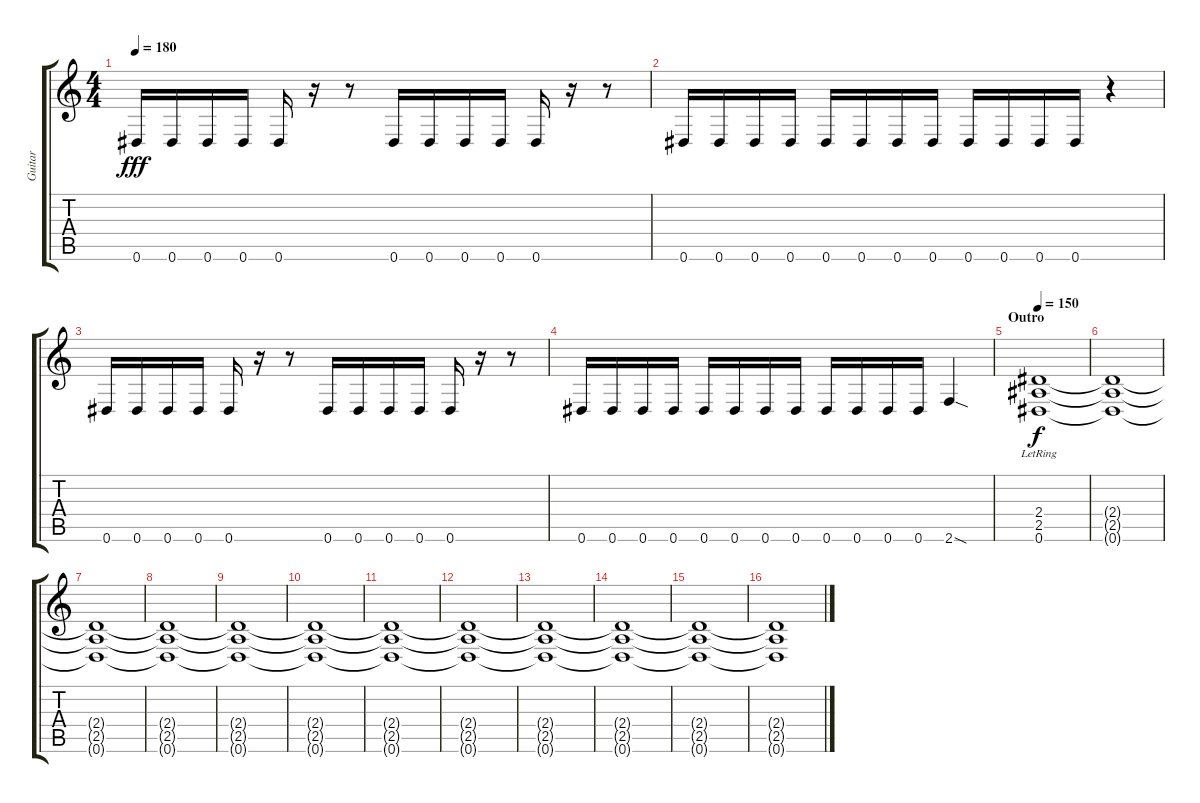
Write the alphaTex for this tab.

\track ("Guitar" "Guitar") {instrument overdrivenguitar}
\staff {score tabs}
\tuning (Eb4 Bb3 Gb3 Db3 Ab2 Eb2) {hide}
\ts (4 4)
\tempo 180
\clef g2
\ks c
0.6.16{dy fff} 0.6.16 0.6.16 0.6.16 0.6.16 r.16 r.8 0.6.16 0.6.16 0.6.16 0.6.16 0.6.16 r.16 r.8 |
0.6.16 0.6.16 0.6.16 0.6.16 0.6.16 0.6.16 0.6.16 0.6.16 0.6.16 0.6.16 0.6.16 0.6.16 r.4 |
0.6.16 0.6.16 0.6.16 0.6.16 0.6.16 r.16 r.8 0.6.16 0.6.16 0.6.16 0.6.16 0.6.16 r.16 r.8 |
0.6.16 0.6.16 0.6.16 0.6.16 0.6.16 0.6.16 0.6.16 0.6.16 0.6.16 0.6.16 0.6.16 0.6.16 2.6{sod}.4 |
\section ("" "Outro")
\tempo 150
(2.4{lr} 2.5{lr} 0.6{lr}).1{dy f} |
(2.4{t} 2.5{t} 0.6{t}).1 |
(2.4{t} 2.5{t} 0.6{t}).1 |
(2.4{t} 2.5{t} 0.6{t}).1 |
(2.4{t} 2.5{t} 0.6{t}).1 |
(2.4{t} 2.5{t} 0.6{t}).1 |
(2.4{t} 2.5{t} 0.6{t}).1 |
(2.4{t} 2.5{t} 0.6{t}).1 |
(2.4{t} 2.5{t} 0.6{t}).1 |
(2.4{t} 2.5{t} 0.6{t}).1 |
(2.4{t} 2.5{t} 0.6{t}).1 |
(2.4{t} 2.5{t} 0.6{t}).1
